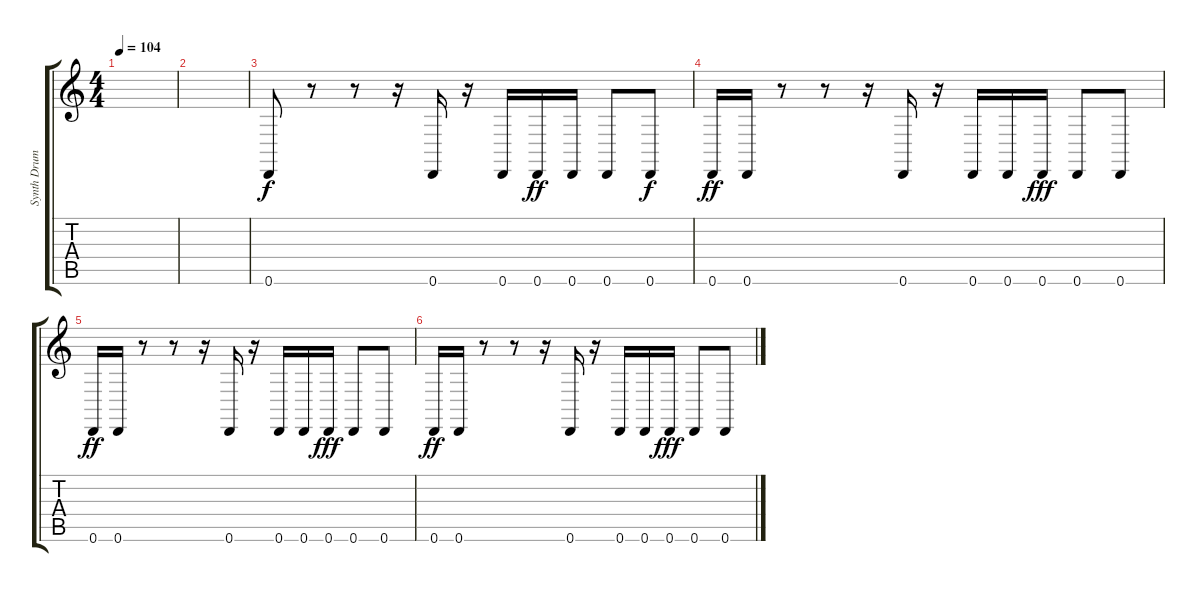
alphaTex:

\track ("Synth Drum" "Synth Drum") {instrument synthdrum}
\staff {score tabs}
\tuning (E4 B3 G3 D3 A2 D2) {hide}
\ts (4 4)
\tempo 104
\clef g2
\ks c
|
|
0.6.8 r.8 r.8 r.16 0.6.16 r.16 0.6.16{dy f} 0.6.16{dy ff} 0.6.16 0.6.8 0.6.8{dy f} |
0.6.16{dy ff} 0.6.16 r.8 r.8 r.16 0.6.16 r.16 0.6.16 0.6.16 0.6.16{dy fff} 0.6.8 0.6.8 |
0.6.16{dy ff} 0.6.16 r.8 r.8 r.16 0.6.16 r.16 0.6.16 0.6.16 0.6.16{dy fff} 0.6.8 0.6.8 |
0.6.16{dy ff} 0.6.16 r.8 r.8 r.16 0.6.16 r.16 0.6.16 0.6.16 0.6.16{dy fff} 0.6.8 0.6.8
